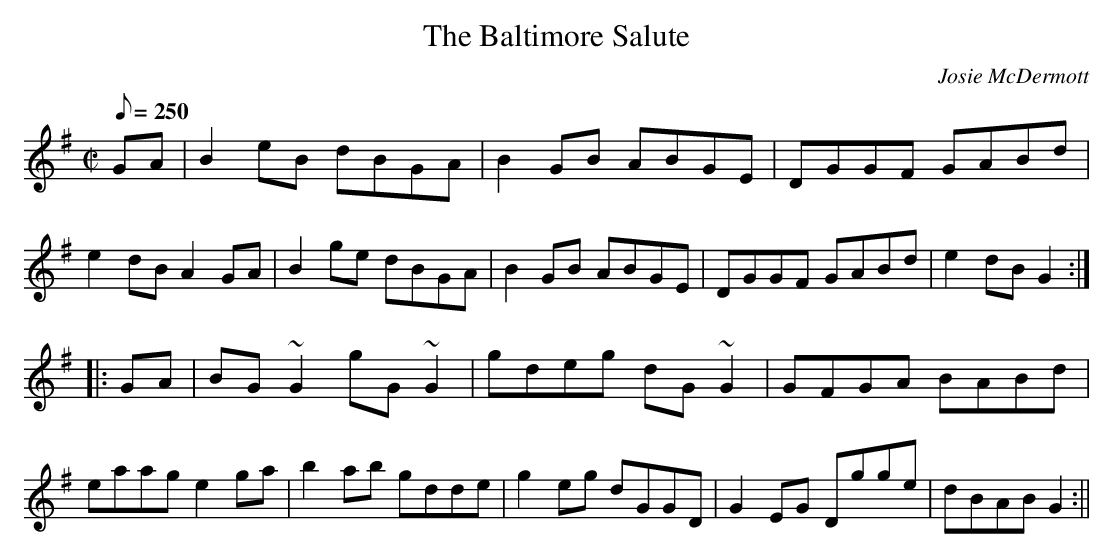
X:1
T:The Baltimore Salute
M:C|
L:1/8
Q:250
C:Josie McDermott
K:G
GA|B2eB dBGA|B2GB ABGE|DGGF GABd|e2dB A2GA|\
B2ge dBGA|B2GB ABGE |DGGF GABd|e2dB G2:|
|:GA|BG~G2 gG~G2|gdeg dG~G2|GFGA BABd|eaag e2ga|\
b2ab gdde|g2eg dGGD|G2EG Dgge|dBAB G2:||
